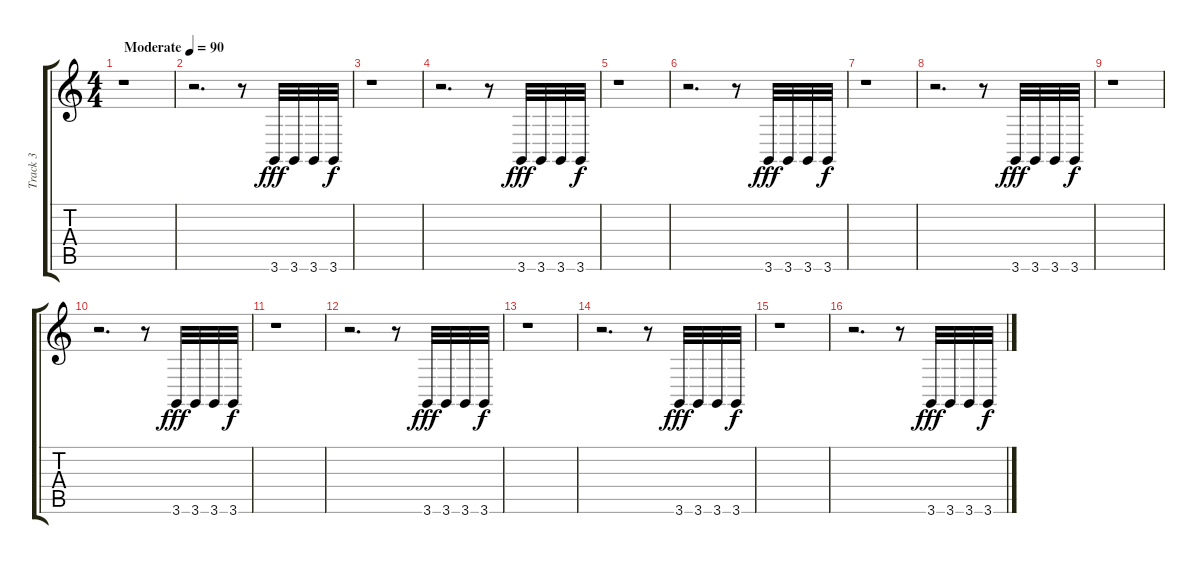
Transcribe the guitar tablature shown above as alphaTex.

\track ("Track 3" "Track 3") {instrument stringensemble1}
\staff {score tabs}
\tuning (E4 B3 G3 D3 A2 E2) {hide}
\ts (4 4)
\tempo (90 "Moderate")
\clef g2
\ks c
r.1{dy fff instrument stringensemble1} |
r.2{d} r.8 3.6.32 3.6.32 3.6.32 3.6.32{dy f} |
r.1 |
r.2{d} r.8 3.6.32{dy fff} 3.6.32 3.6.32 3.6.32{dy f} |
r.1 |
r.2{d} r.8 3.6.32{dy fff} 3.6.32 3.6.32 3.6.32{dy f} |
r.1 |
r.2{d} r.8 3.6.32{dy fff} 3.6.32 3.6.32 3.6.32{dy f} |
r.1 |
r.2{d} r.8 3.6.32{dy fff} 3.6.32 3.6.32 3.6.32{dy f} |
r.1 |
r.2{d} r.8 3.6.32{dy fff} 3.6.32 3.6.32 3.6.32{dy f} |
r.1 |
r.2{d} r.8 3.6.32{dy fff} 3.6.32 3.6.32 3.6.32{dy f} |
r.1 |
r.2{d} r.8 3.6.32{dy fff} 3.6.32 3.6.32 3.6.32{dy f}
